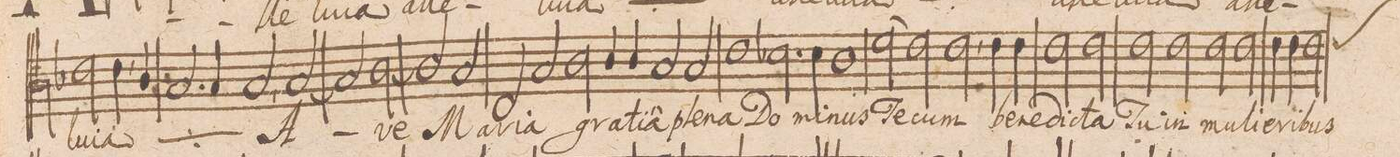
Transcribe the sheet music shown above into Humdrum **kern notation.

**kern	**text
*I"TENOR.	*
*clefC4	*
*k[b-]	*
*met(C|)	*
*M2/1	*
2c\	-lu-
4c,\	-ia
*	*ij
4A/	al-
=9-	=9-
2.G/	-le-
4G/	-lu-
2G,/	-ia
*	*Xij
[<2G/	A-
=10-	=10-
2G/]	.
[<2A\	-ve
2A/]	.
2G/	Ma-
=11-	=11-
2C/	-ri-
2G/	-a
2A\	gra-
4A/	-ti-
4A/	-a
=12-	=12-
2G/	ple-
2G/	-na
1c	Do-
=13-	=13-
2.B-X\	-mi-
4B-\	.
1A	-nus
=14-	=14-
(>2d\	Te-
2c\)	.
2c,\	-cum
4c\	be-
4c\	-ne-
=15-	=15-
2c\	-di-
2c\	-cta
2c\	Tu
2c\	in
=16-	=16-
2c\	mu-
2c\	-li-
4c\	-e-
4c\	-ri-
*custos:c	*
2c\	-bus
=17-	=17-
*-	*-
